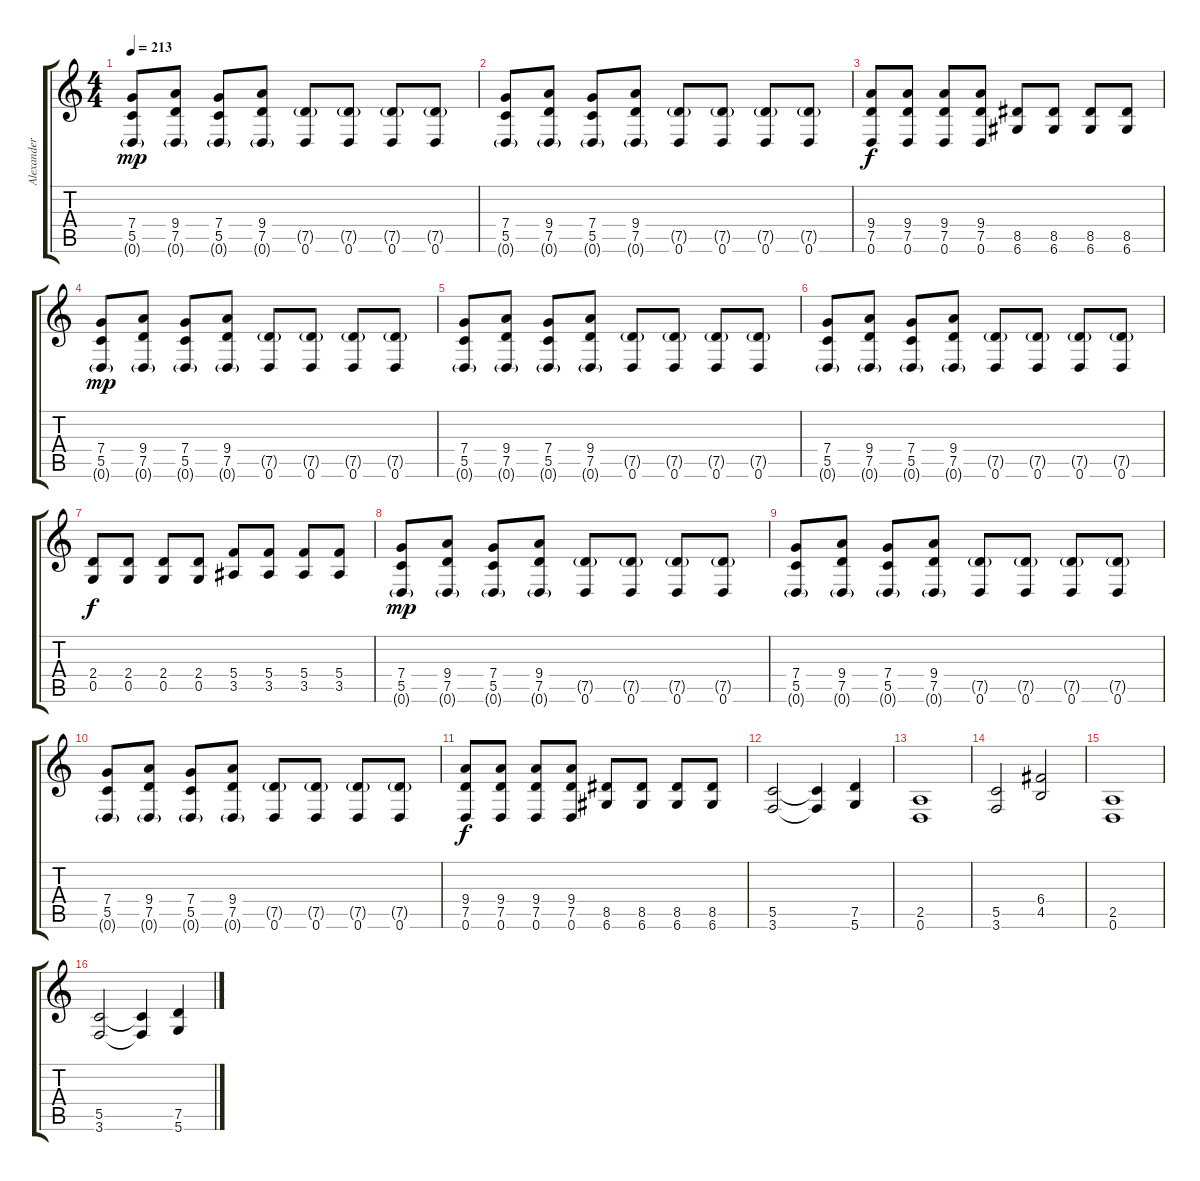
\track ("Alexander Kuoppala" "Alexander ") {instrument overdrivenguitar}
\staff {score tabs}
\tuning (D4 A3 F3 C3 G2 D2) {hide}
\ts (4 4)
\tempo 213
\clef g2
\ks c
(7.4 5.5 0.6{g}).8{dy mp} (9.4 7.5 0.6{g}).8 (7.4 5.5 0.6{g}).8 (9.4 7.5 0.6{g}).8 (7.5{g} 0.6).8 (7.5{g} 0.6).8 (7.5{g} 0.6).8 (7.5{g} 0.6).8 |
(7.4 5.5 0.6{g}).8 (9.4 7.5 0.6{g}).8 (7.4 5.5 0.6{g}).8 (9.4 7.5 0.6{g}).8 (7.5{g} 0.6).8 (7.5{g} 0.6).8 (7.5{g} 0.6).8 (7.5{g} 0.6).8 |
(9.4 7.5 0.6).8{dy f} (9.4 7.5 0.6).8 (9.4 7.5 0.6).8 (9.4 7.5 0.6).8 (8.5 6.6).8 (8.5 6.6).8 (8.5 6.6).8 (8.5 6.6).8 |
(7.4 5.5 0.6{g}).8{dy mp} (9.4 7.5 0.6{g}).8 (7.4 5.5 0.6{g}).8 (9.4 7.5 0.6{g}).8 (7.5{g} 0.6).8 (7.5{g} 0.6).8 (7.5{g} 0.6).8 (7.5{g} 0.6).8 |
(7.4 5.5 0.6{g}).8 (9.4 7.5 0.6{g}).8 (7.4 5.5 0.6{g}).8 (9.4 7.5 0.6{g}).8 (7.5{g} 0.6).8 (7.5{g} 0.6).8 (7.5{g} 0.6).8 (7.5{g} 0.6).8 |
(7.4 5.5 0.6{g}).8 (9.4 7.5 0.6{g}).8 (7.4 5.5 0.6{g}).8 (9.4 7.5 0.6{g}).8 (7.5{g} 0.6).8 (7.5{g} 0.6).8 (7.5{g} 0.6).8 (7.5{g} 0.6).8 |
(2.4 0.5).8{dy f} (2.4 0.5).8 (2.4 0.5).8 (2.4 0.5).8 (5.4 3.5).8 (5.4 3.5).8 (5.4 3.5).8 (5.4 3.5).8 |
(7.4 5.5 0.6{g}).8{dy mp} (9.4 7.5 0.6{g}).8 (7.4 5.5 0.6{g}).8 (9.4 7.5 0.6{g}).8 (7.5{g} 0.6).8 (7.5{g} 0.6).8 (7.5{g} 0.6).8 (7.5{g} 0.6).8 |
(7.4 5.5 0.6{g}).8 (9.4 7.5 0.6{g}).8 (7.4 5.5 0.6{g}).8 (9.4 7.5 0.6{g}).8 (7.5{g} 0.6).8 (7.5{g} 0.6).8 (7.5{g} 0.6).8 (7.5{g} 0.6).8 |
(7.4 5.5 0.6{g}).8 (9.4 7.5 0.6{g}).8 (7.4 5.5 0.6{g}).8 (9.4 7.5 0.6{g}).8 (7.5{g} 0.6).8 (7.5{g} 0.6).8 (7.5{g} 0.6).8 (7.5{g} 0.6).8 |
(9.4 7.5 0.6).8{dy f} (9.4 7.5 0.6).8 (9.4 7.5 0.6).8 (9.4 7.5 0.6).8 (8.5 6.6).8 (8.5 6.6).8 (8.5 6.6).8 (8.5 6.6).8 |
(5.5 3.6).2 (5.5{t} 3.6{t}).4 (7.5 5.6).4 |
(2.5 0.6).1 |
(5.5 3.6).2 (6.4 4.5).2 |
(2.5 0.6).1 |
(5.5 3.6).2 (5.5{t} 3.6{t}).4 (7.5 5.6).4
